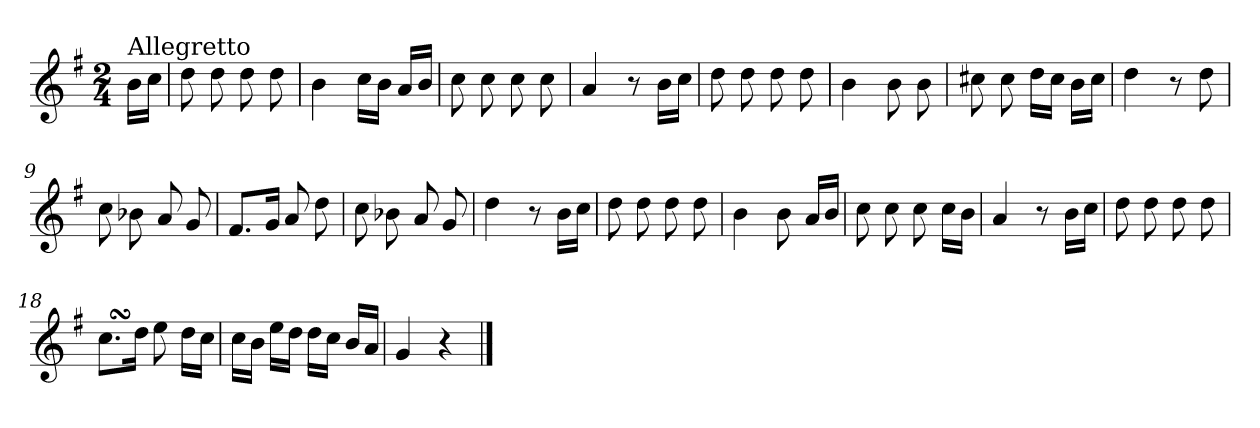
**kern
*part1
*staff1
*clefG2
*k[f#]
*G:
*M2/4
=
!LO:TX:a:t=Allegretto
16b\LL
16cc\JJ
=1
8dd\
8dd\
8dd\
8dd\
=2
4b\
16cc\LL
16b\JJ
16a/LL
16b/JJ
=3
8cc\
8cc\
8cc\
8cc\
=4
4a/
8r
16b\LL
16cc\JJ
=5
8dd\
8dd\
8dd\
8dd\
=6
4b\
8b\
8b\
=7
8cc#X\
8cc#\
16dd\LL
16cc#\JJ
16b\LL
16cc#\JJ
!!LO:LB:g=z
=8
4dd\
8r
8dd\
=9
8cc\
8b-X\
8a/
8g/
=10
8.f#/L
16g/Jk
8a/
8dd\
=11
8cc\
8b-X\
8a/
8g/
=12
4dd\
8r
16b\LL
16cc\JJ
=13
8dd\
8dd\
8dd\
8dd\
=14
4b\
8b\
16a/LL
16b/JJ
=15
8cc\
8cc\
8cc\
16cc\LL
16b\JJ
=16
4a/
8r
16b\LL
16cc\JJ
!!LO:LB:g=z
=17
8dd\
8dd\
8dd\
8dd\
=18
8.ccSSs\L
16dd\Jk
8ee\
16dd\LL
16cc\JJ
=19
16cc\LL
16b\JJ
16ee\LL
16dd\JJ
16dd\LL
16cc\JJ
16b/LL
16a/JJ
=20
4g/
4r
==
*-
